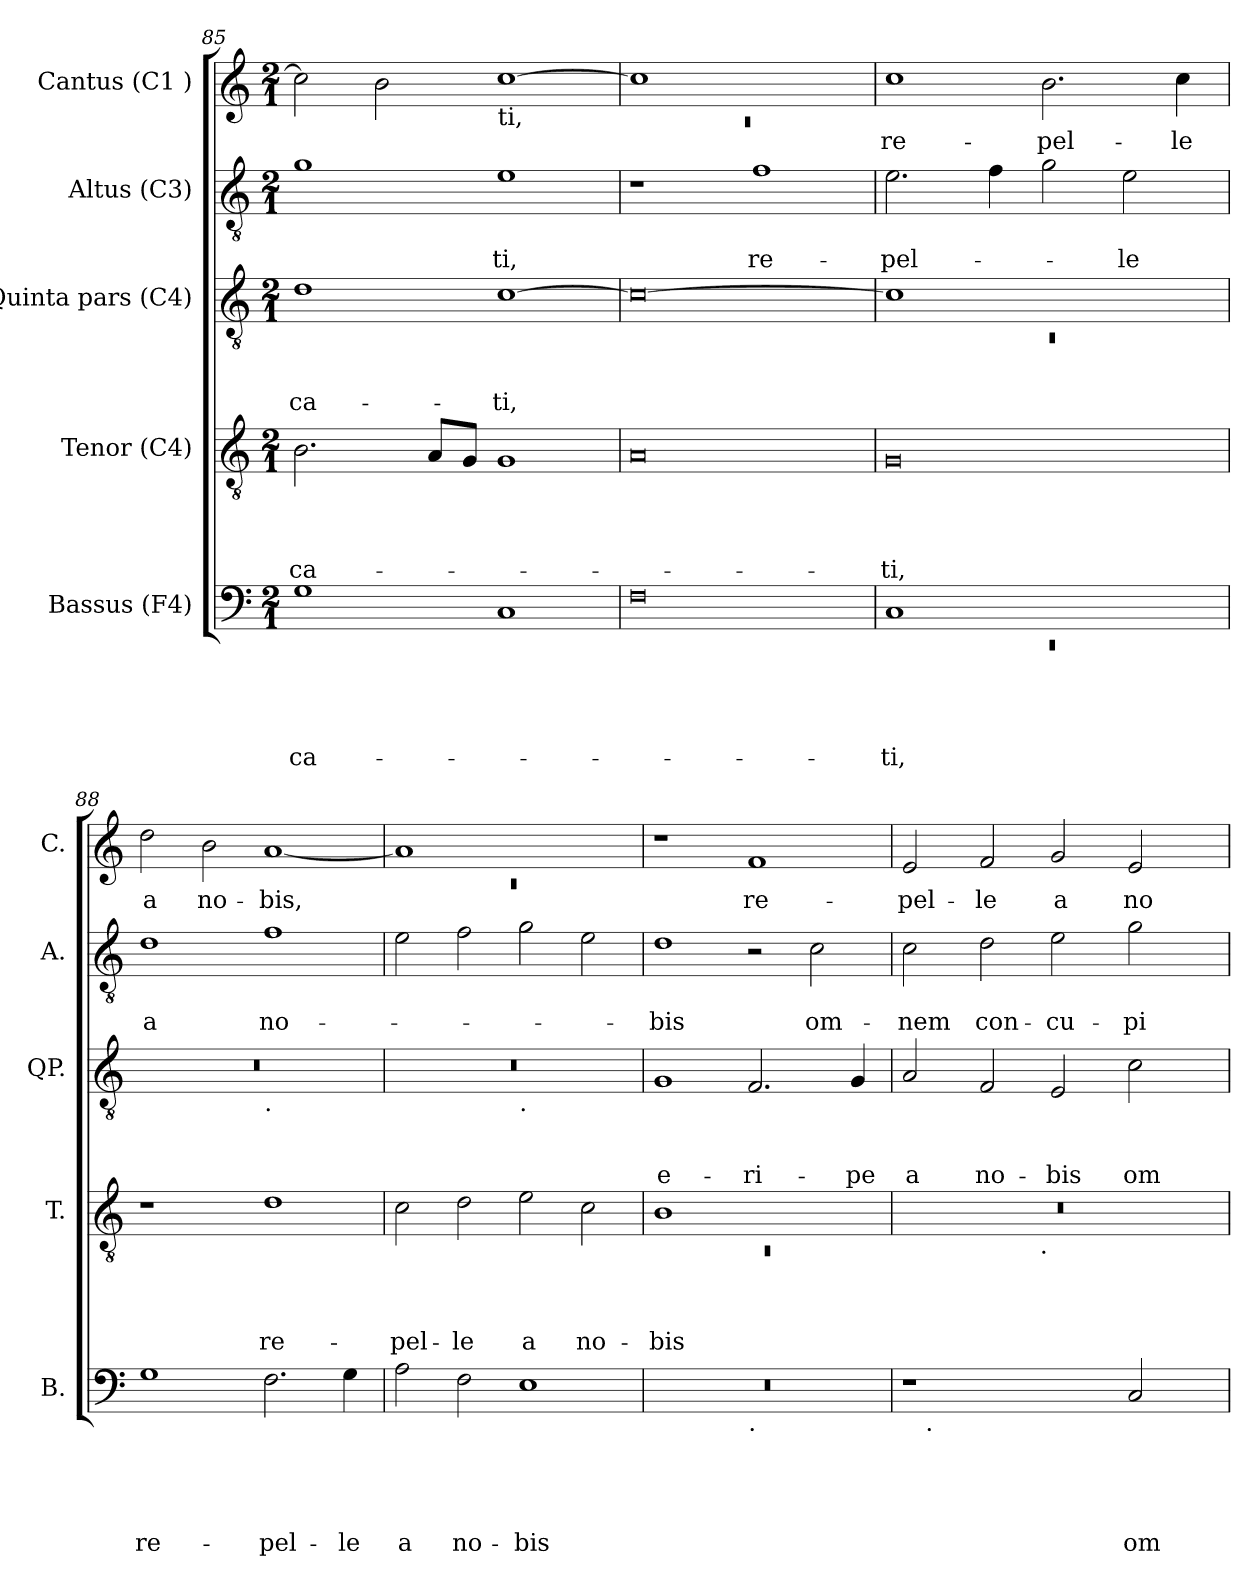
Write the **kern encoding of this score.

**kern	**text	**text	**text	**text	**text	**kern	**text	**text	**text	**text	**kern	**text	**text	**text	**kern	**text	**text	**kern	**text
*part5	*part5	*part5	*part5	*part5	*part5	*part4	*part4	*part4	*part4	*part4	*part3	*part3	*part3	*part3	*part2	*part2	*part2	*part1	*part1
*staff5	*staff5	*staff5	*staff5	*staff5	*staff5	*staff4	*staff4	*staff4	*staff4	*staff4	*staff3	*staff3	*staff3	*staff3	*staff2	*staff2	*staff2	*staff1	*staff1
*I"Bassus (F4)	*	*	*	*	*	*I"Tenor (C4)	*	*	*	*	*I"Quinta pars (C4)	*	*	*	*I"Altus (C3)	*	*	*I"Cantus (C1 )	*
*I'B.	*	*	*	*	*	*I'T.	*	*	*	*	*I'QP.	*	*	*	*I'A.	*	*	*I'C.	*
*clefF4	*	*	*	*	*	*clefGv2	*	*	*	*	*clefGv2	*	*	*	*clefGv2	*	*	*clefG2	*
*k[]	*	*	*	*	*	*k[]	*	*	*	*	*k[]	*	*	*	*k[]	*	*	*k[]	*
*C:	*	*	*	*	*	*C:	*	*	*	*	*C:	*	*	*	*C:	*	*	*C:	*
*M2/1	*	*	*	*	*	*M2/1	*	*	*	*	*M2/1	*	*	*	*M2/1	*	*	*M2/1	*
=85	=85	=85	=85	=85	=85	=85	=85	=85	=85	=85	=85	=85	=85	=85	=85	=85	=85	=85	=85
!	!	!	!	!	!LO:LY:b	!	!	!	!	!LO:LY:b	!	!	!	!LO:LY:b	!	!	!	!	!
1G	.	.	.	.	-ca-	2.B\	.	.	.	-ca-	1d	.	.	-ca-	1g	.	.	2cc\]	.
.	.	.	.	.	.	.	.	.	.	.	.	.	.	.	.	.	.	2b\	.
.	.	.	.	.	.	8A/L	.	.	.	.	.	.	.	.	.	.	.	.	.
.	.	.	.	.	.	8G/J	.	.	.	.	.	.	.	.	.	.	.	.	.
!	!	!	!	!	!	!	!	!	!	!	!	!	!	!	!	!	!	!LO:TX:b:t=ti,	!
!	!	!	!	!	!	!	!	!	!	!	!	!	!	!LO:LY:b	!	!	!LO:LY:b	!	!
1C	.	.	.	.	.	1G	.	.	.	.	[>1c	.	.	-ti,	1e	.	-ti,	[>1cc	.
=86	=86	=86	=86	=86	=86	=86	=86	=86	=86	=86	=86	=86	=86	=86	=86	=86	=86	=86	=86
*	*	*	*	*	*	*	*	*	*	*	*	*	*	*	*	*	*	*^	*
!	!	!	!	!	!	!	!	!	!	!	!	!	!	!	!	!	!	!	!LO:N:vis=1	!
0F	.	.	.	.	.	0A	.	.	.	.	0c_	.	.	.	1r	.	.	1cc]	0rc	.
!	!	!	!	!	!	!	!	!	!	!	!	!	!	!	!	!	!LO:LY:b	!	!	!
.	.	.	.	.	.	.	.	.	.	.	.	.	.	.	1f	.	re-	1ryy	.	.
*	*	*	*	*	*	*	*	*	*	*	*	*	*	*	*	*	*	*v	*v	*
!!LO:LB:g=z
=87	=87	=87	=87	=87	=87	=87	=87	=87	=87	=87	=87	=87	=87	=87	=87	=87	=87	=87	=87
*^	*	*	*	*	*	*	*	*	*	*	*^	*	*	*	*	*	*	*	*
!	!LO:N:vis=1	!	!	!	!	!LO:LY:b	!	!	!	!	!LO:LY:b:rj	!	!LO:N:vis=1	!	!	!	!	!	!LO:LY:b	!	!LO:LY:b
1C	0rEE	.	.	.	.	-ti,	0G	.	.	.	-ti,	1c]	0rC	.	.	.	2.e\	.	-pel-	1cc	-re-
.	.	.	.	.	.	.	.	.	.	.	.	.	.	.	.	.	4f\	.	.	.	.
!	!	!	!	!	!	!	!	!	!	!	!	!	!	!	!	!	!	!	!	!	!LO:LY:b
1ryy	.	.	.	.	.	.	.	.	.	.	.	1ryy	.	.	.	.	2g\	.	.	2.b\	-pel-
!	!	!	!	!	!	!	!	!	!	!	!	!	!	!	!	!	!	!	!LO:LY:b	!	!
.	.	.	.	.	.	.	.	.	.	.	.	.	.	.	.	.	2e\	.	-le	.	.
!	!	!	!	!	!	!	!	!	!	!	!	!	!	!	!	!	!	!	!	!	!LO:LY:b
.	.	.	.	.	.	.	.	.	.	.	.	.	.	.	.	.	.	.	.	4cc\	-le
*v	*v	*	*	*	*	*	*	*	*	*	*	*	*	*	*	*	*	*	*	*	*
=88	=88	=88	=88	=88	=88	=88	=88	=88	=88	=88	=88	=88	=88	=88	=88	=88	=88	=88	=88	=88
!	!	!	!	!	!LO:LY:b	!	!	!	!	!	!	!	!	!	!	!	!	!LO:LY:b:rj	!	!LO:LY:b
1G	.	.	.	.	re-	1r	.	.	.	.	0r	1ryy	.	.	.	1d	.	a	2dd\	a
!	!	!	!	!	!	!	!	!	!	!	!	!	!	!	!	!	!	!	!	!LO:LY:b
.	.	.	.	.	.	.	.	.	.	.	.	.	.	.	.	.	.	.	2b\	no-
!	!	!	!	!	!	!	!	!	!	!	!	!LO:TX:b:t=.	!	!	!	!	!	!	!	!
!	!	!	!	!	!LO:LY:b	!	!	!	!	!LO:LY:b	!	!	!	!	!	!	!	!LO:LY:b	!	!LO:LY:b
2.F\	.	.	.	.	-pel-	1d	.	.	.	re-	.	1ryy	.	.	.	1f	.	no-	[<1a	-bis,
!	!	!	!	!	!LO:LY:b	!	!	!	!	!	!	!	!	!	!	!	!	!	!	!
4G\	.	.	.	.	-le	.	.	.	.	.	.	.	.	.	.	.	.	.	.	.
=89	=89	=89	=89	=89	=89	=89	=89	=89	=89	=89	=89	=89	=89	=89	=89	=89	=89	=89	=89	=89
*	*	*	*	*	*	*	*	*	*	*	*	*	*	*	*	*	*	*	*^	*
!	!	!	!	!	!LO:LY:b	!	!	!	!	!LO:LY:b	!	!	!	!	!	!	!	!	!	!LO:N:vis=1	!
2A\	.	.	.	.	a	2c\	.	.	.	-pel-	0r	1ryy	.	.	.	2e\	.	.	1a]	0rc	.
!	!	!	!	!	!LO:LY:b	!	!	!	!	!LO:LY:b	!	!	!	!	!	!	!	!	!	!	!
2F\	.	.	.	.	no-	2d\	.	.	.	-le	.	.	.	.	.	2f\	.	.	.	.	.
!	!	!	!	!	!	!	!	!	!	!	!	!LO:TX:b:t=.	!	!	!	!	!	!	!	!	!
!	!	!	!	!	!LO:LY:b	!	!	!	!	!LO:LY:b	!	!	!	!	!	!	!	!	!	!	!
1E	.	.	.	.	-bis	2e\	.	.	.	a	.	1ryy	.	.	.	2g\	.	.	1ryy	.	.
!	!	!	!	!	!	!	!	!	!	!LO:LY:b	!	!	!	!	!	!	!	!	!	!	!
.	.	.	.	.	.	2c\	.	.	.	no-	.	.	.	.	.	2e\	.	.	.	.	.
*	*	*	*	*	*	*	*	*	*	*	*	*	*	*	*	*	*	*	*v	*v	*
=90	=90	=90	=90	=90	=90	=90	=90	=90	=90	=90	=90	=90	=90	=90	=90	=90	=90	=90	=90	=90
*	*	*	*	*	*	*^	*	*	*	*	*	*	*	*	*	*	*	*	*	*
!	!	!	!	!	!	!	!LO:N:vis=1	!	!	!	!LO:LY:b	!	!	!	!	!LO:LY:b:rj	!	!	!LO:LY:b	!	!
*^	*	*	*	*	*	*	*	*	*	*	*	*v	*v	*	*	*	*	*	*	*	*
0r	1ryy	.	.	.	.	.	1B	0rC	.	.	.	-bis	1G	.	.	e-	1d	.	-bis	1r	.
!	!LO:TX:b:t=.	!	!	!	!	!	!	!	!	!	!	!	!	!	!	!	!	!	!	!	!
!	!	!	!	!	!	!	!	!	!	!	!	!	!	!	!	!LO:LY:b	!	!	!	!	!LO:LY:b
.	1ryy	.	.	.	.	.	1ryy	.	.	.	.	.	2.F/	.	.	-ri-	2r	.	.	1f	re-
!	!	!	!	!	!	!	!	!	!	!	!	!	!	!	!	!	!	!	!LO:LY:b	!	!
.	.	.	.	.	.	.	.	.	.	.	.	.	.	.	.	.	2c\	.	om-	.	.
!	!	!	!	!	!	!	!	!	!	!	!	!	!	!	!	!LO:LY:b	!	!	!	!	!
.	.	.	.	.	.	.	.	.	.	.	.	.	4G/	.	.	-pe	.	.	.	.	.
=91	=91	=91	=91	=91	=91	=91	=91	=91	=91	=91	=91	=91	=91	=91	=91	=91	=91	=91	=91	=91	=91
!	!	!	!	!	!	!	!	!	!	!	!	!	!	!	!	!LO:LY:b	!	!	!LO:LY:b	!	!LO:LY:b
1r	16.ryy	.	.	.	.	.	0r	2ryy	.	.	.	.	2A/	.	.	a	2c\	.	-nem	2e/	-pel-
!	!LO:TX:b:t=.	!	!	!	!	!	!	!	!	!	!	!	!	!	!	!	!	!	!	!	!
.	1ryy	.	.	.	.	.	.	.	.	.	.	.	.	.	.	.	.	.	.	.	.
!	!	!	!	!	!	!	!	!	!	!	!	!	!	!	!	!LO:LY:b	!	!	!LO:LY:b	!	!LO:LY:b
.	.	.	.	.	.	.	.	4...ryy	.	.	.	.	2F/	.	.	no-	2d\	.	con-	2f/	-le
!	!	!	!	!	!	!	!	!LO:TX:b:t=.	!	!	!	!	!	!	!	!	!	!	!	!	!
.	.	.	.	.	.	.	.	1ryy	.	.	.	.	.	.	.	.	.	.	.	.	.
!	!	!	!	!	!	!	!	!	!	!	!	!	!	!	!	!LO:LY:b	!	!	!LO:LY:b	!	!LO:LY:b
2ryy	.	.	.	.	.	.	.	.	.	.	.	.	2E/	.	.	-bis	2e\	.	-cu-	2g/	a
.	2ryy	.	.	.	.	.	.	.	.	.	.	.	.	.	.	.	.	.	.	.	.
!	!	!	!	!	!	!LO:LY:b	!	!	!	!	!	!	!	!	!	!LO:LY:b	!	!	!LO:LY:b	!	!LO:LY:b
2C/	.	.	.	.	.	om-	.	.	.	.	.	.	2c\	.	.	om-	2g\	.	-pi-	2e/	no-
.	4ryy	.	.	.	.	.	.	.	.	.	.	.	.	.	.	.	.	.	.	.	.
.	8ryy	.	.	.	.	.	.	.	.	.	.	.	.	.	.	.	.	.	.	.	.
.	32ryy	.	.	.	.	.	.	32ryy	.	.	.	.	.	.	.	.	.	.	.	.	.
*v	*v	*	*	*	*	*	*	*	*	*	*	*	*	*	*	*	*	*	*	*	*
*	*	*	*	*	*	*v	*v	*	*	*	*	*	*	*	*	*	*	*	*	*
=	=	=	=	=	=	=	=	=	=	=	=	=	=	=	=	=	=	=	=
*-	*-	*-	*-	*-	*-	*-	*-	*-	*-	*-	*-	*-	*-	*-	*-	*-	*-	*-	*-
